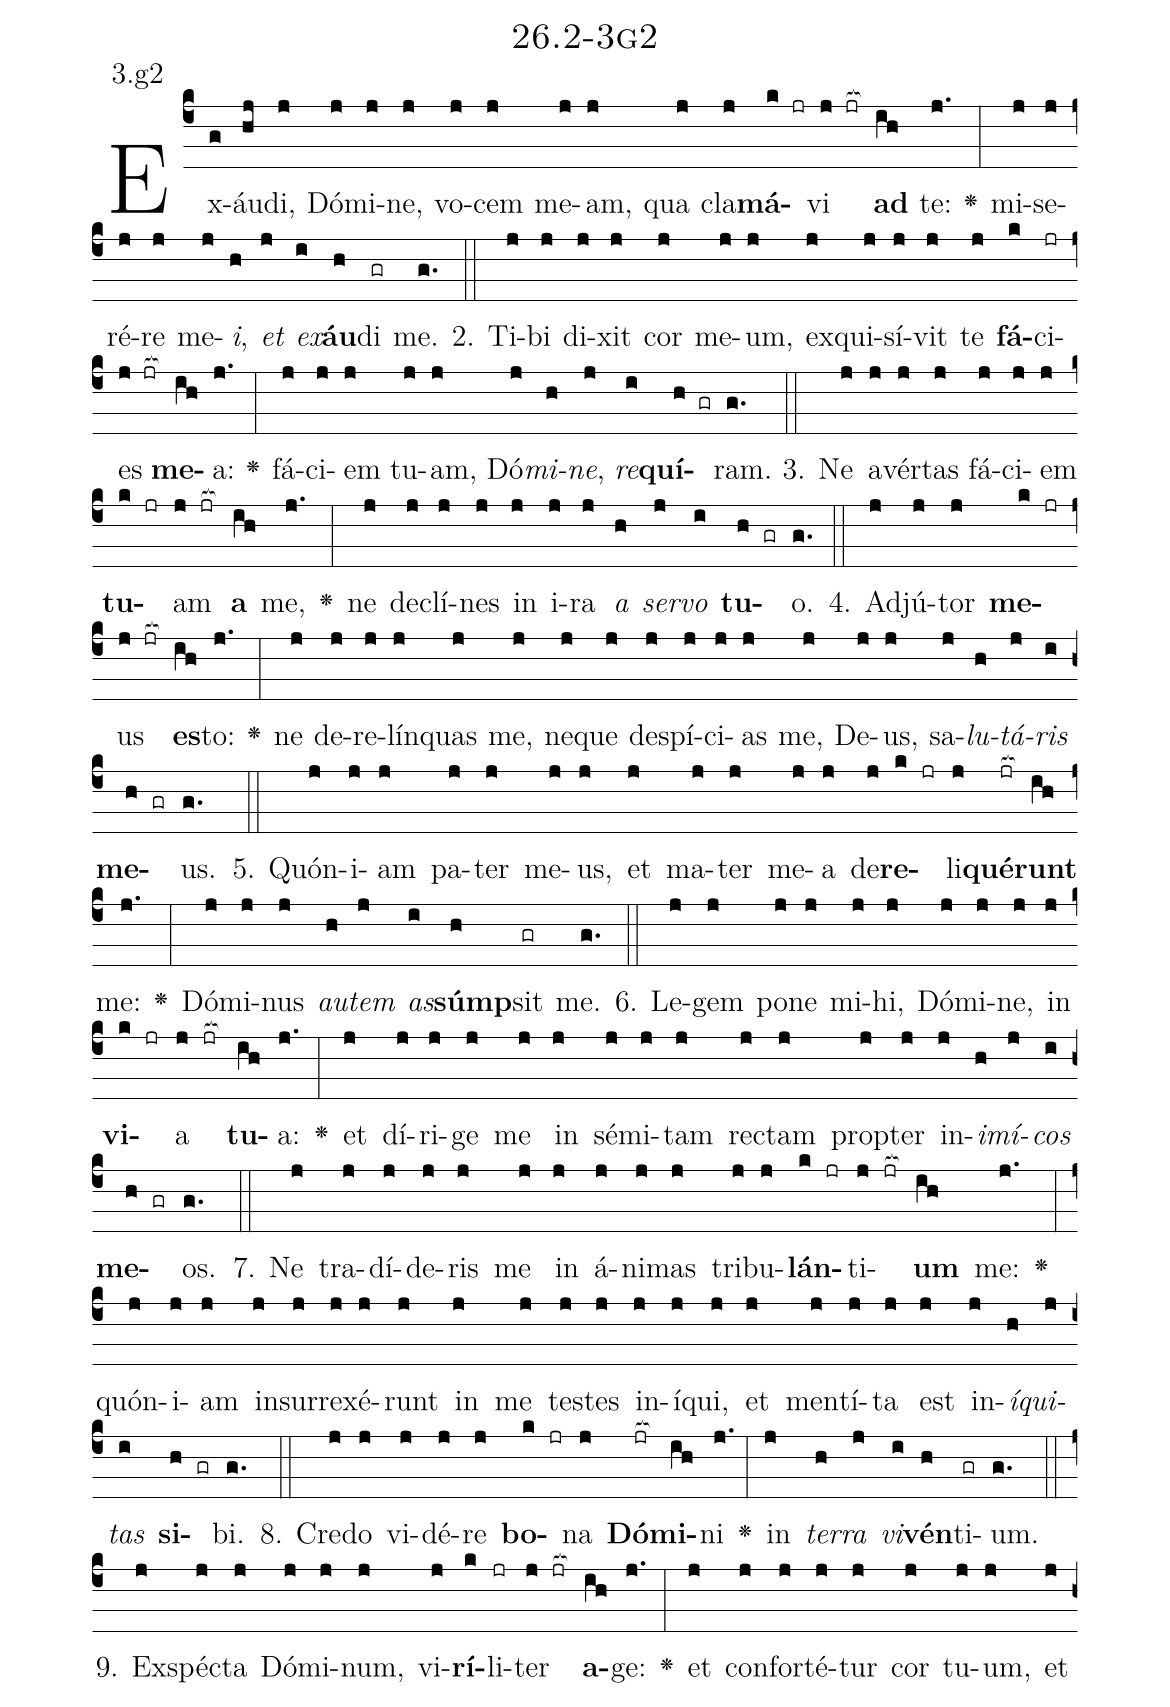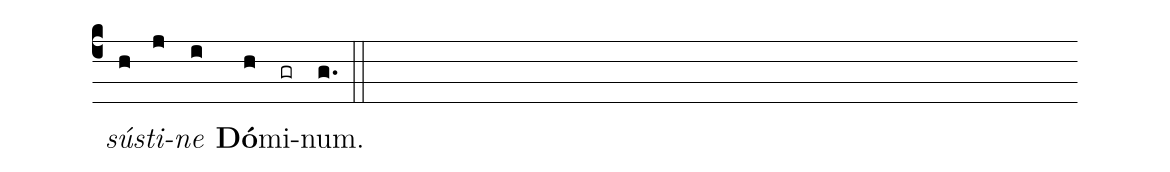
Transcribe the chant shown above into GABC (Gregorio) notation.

name: 26.2-3g2;
annotation: 3.g2;
%%
(c4)Ex(g)áu(hj)di,(j) Dó(j)mi(j)ne,(j) vo(j)cem(j) me(j)am,(j) qua(j) cla(j)<b>má</b>(k jr)vi(j jr[ocb:1{]) <b>ad</b>(ih[ocb:0}]) te:(j.) <v>\greheightstar</v>(:) mi(j)se(j)ré(j)re(j) me(j)<i>i</i>,(h) <i>et</i>(j) <i>ex</i>(i)<b>áu</b>(h)di(gr) me.(g.) (::)
2. Ti(j)bi(j) di(j)xit(j) cor(j) me(j)um,(j) ex(j)qui(j)sí(j)vit(j) te(j) <b>fá</b>(k)ci(jr)es(j jr[ocb:1{]) <b>me</b>(ih[ocb:0}])a:(j.) <v>\greheightstar</v>(:) fá(j)ci(j)em(j) tu(j)am,(j) Dó(j)<i>mi</i>(h)<i>ne</i>,(j) <i>re</i>(i)<b>quí</b>(h gr)ram.(g.) (::)
3. Ne(j) a(j)vér(j)tas(j) fá(j)ci(j)em(j) <b>tu</b>(k jr)am(j jr[ocb:1{]) <b>a</b>(ih[ocb:0}]) me,(j.) <v>\greheightstar</v>(:) ne(j) de(j)clí(j)nes(j) in(j) i(j)ra(j) <i>a</i>(h) <i>ser</i>(j)<i>vo</i>(i) <b>tu</b>(h gr)o.(g.) (::)
4. Ad(j)jú(j)tor(j) <b>me</b>(k jr)us(j jr[ocb:1{]) <b>es</b>(ih[ocb:0}])to:(j.) <v>\greheightstar</v>(:) ne(j) de(j)re(j)lín(j)quas(j) me,(j) ne(j)que(j) de(j)spí(j)ci(j)as(j) me,(j) De(j)us,(j) sa(j)<i>lu</i>(h)<i>tá</i>(j)<i>ris</i>(i) <b>me</b>(h gr)us.(g.) (::)
5. Quón(j)i(j)am(j) pa(j)ter(j) me(j)us,(j) et(j) ma(j)ter(j) me(j)a(j) de(j)<b>re</b>(k jr)li(j)<b>qué</b>(jr[ocb:1{])<b>runt</b>(ih[ocb:0}]) me:(j.) <v>\greheightstar</v>(:) Dó(j)mi(j)nus(j) <i>au</i>(h)<i>tem</i>(j) <i>as</i>(i)<b>súmp</b>(h)sit(gr) me.(g.) (::)
6. Le(j)gem(j) po(j)ne(j) mi(j)hi,(j) Dó(j)mi(j)ne,(j) in(j) <b>vi</b>(k jr)a(j jr[ocb:1{]) <b>tu</b>(ih[ocb:0}])a:(j.) <v>\greheightstar</v>(:) et(j) dí(j)ri(j)ge(j) me(j) in(j) sé(j)mi(j)tam(j) rec(j)tam(j) prop(j)ter(j) in(j)<i>i</i>(h)<i>mí</i>(j)<i>cos</i>(i) <b>me</b>(h gr)os.(g.) (::)
7. Ne(j) tra(j)dí(j)de(j)ris(j) me(j) in(j) á(j)ni(j)mas(j) tri(j)bu(j)<b>lán</b>(k jr)ti(j jr[ocb:1{])<b>um</b>(ih[ocb:0}]) me:(j.) <v>\greheightstar</v>(:) quón(j)i(j)am(j) in(j)sur(j)re(j)xé(j)runt(j) in(j) me(j) tes(j)tes(j) in(j)í(j)qui,(j) et(j) men(j)tí(j)ta(j) est(j) in(j)<i>í</i>(h)<i>qui</i>(j)<i>tas</i>(i) <b>si</b>(h gr)bi.(g.) (::)
8. Cre(j)do(j) vi(j)dé(j)re(j) <b>bo</b>(k jr)na(j) <b>Dó</b>(jr[ocb:1{])<b>mi</b>(ih[ocb:0}])ni(j.) <v>\greheightstar</v>(:) in(j) <i>ter</i>(h)<i>ra</i>(j) <i>vi</i>(i)<b>vén</b>(h)ti(gr)um.(g.) (::)
9. Ex(j)spéc(j)ta(j) Dó(j)mi(j)num,(j) vi(j)<b>rí</b>(k)li(jr)ter(j jr[ocb:1{]) <b>a</b>(ih[ocb:0}])ge:(j.) <v>\greheightstar</v>(:) et(j) con(j)for(j)té(j)tur(j) cor(j) tu(j)um,(j) et(j) <i>sús</i>(h)<i>ti</i>(j)<i>ne</i>(i) <b>Dó</b>(h)mi(gr)num.(g.) (::)
